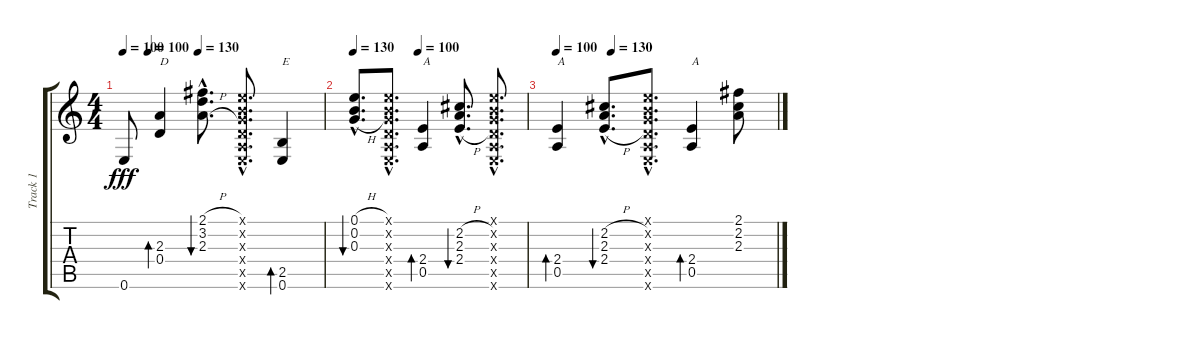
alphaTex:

\track ("Track 1" "Track 1") {instrument acousticguitarnylon}
\staff {score tabs}
\tuning (E4 B3 G3 D3 A2 E2) {hide}
\ts (4 4)
\tempo 100
\tempo (100 0.125)
\tempo (130 0.375)
\clef g2
\ks c
0.6{t}.8{dy fff} (2.3 0.4).4{bd 120 txt "D"} (2.1{h hac} 3.2{h hac} 2.3{h hac}).8{d bu 120} (0.1{hac x} 0.2{hac x} 0.3{hac x} 0.4{hac x} 0.5{hac x} 0.6{hac x}).8{d} (2.5 0.6).4{bd 120 txt "E"} |
\tempo 130
\tempo (100 0.375)
(0.1{h hac} 0.2{h hac} 0.3{h hac}).8{d bu 120} (0.1{hac x} 0.2{hac x} 0.3{hac x} 0.4{hac x} 0.5{hac x} 0.6{hac x}).8{d} (2.4 0.5).4{bd 120 txt "A"} (2.2{h hac} 2.3{h hac} 2.4{h hac}).8{d bu 120} (0.1{hac x} 0.2{hac x} 0.3{hac x} 0.4{hac x} 0.5{hac x} 0.6{hac x}).8{d} |
\tempo 100
\tempo (130 0.25)
(2.4 0.5).4{bd 120 txt "A"} (2.2{h hac} 2.3{h hac} 2.4{h hac}).8{d bu 120} (0.1{hac x} 0.2{hac x} 0.3{hac x} 0.4{hac x} 0.5{hac x} 0.6{hac x}).8{d} (2.4 0.5).4{bd 120 txt "A"} (2.1 2.2 2.3).8
